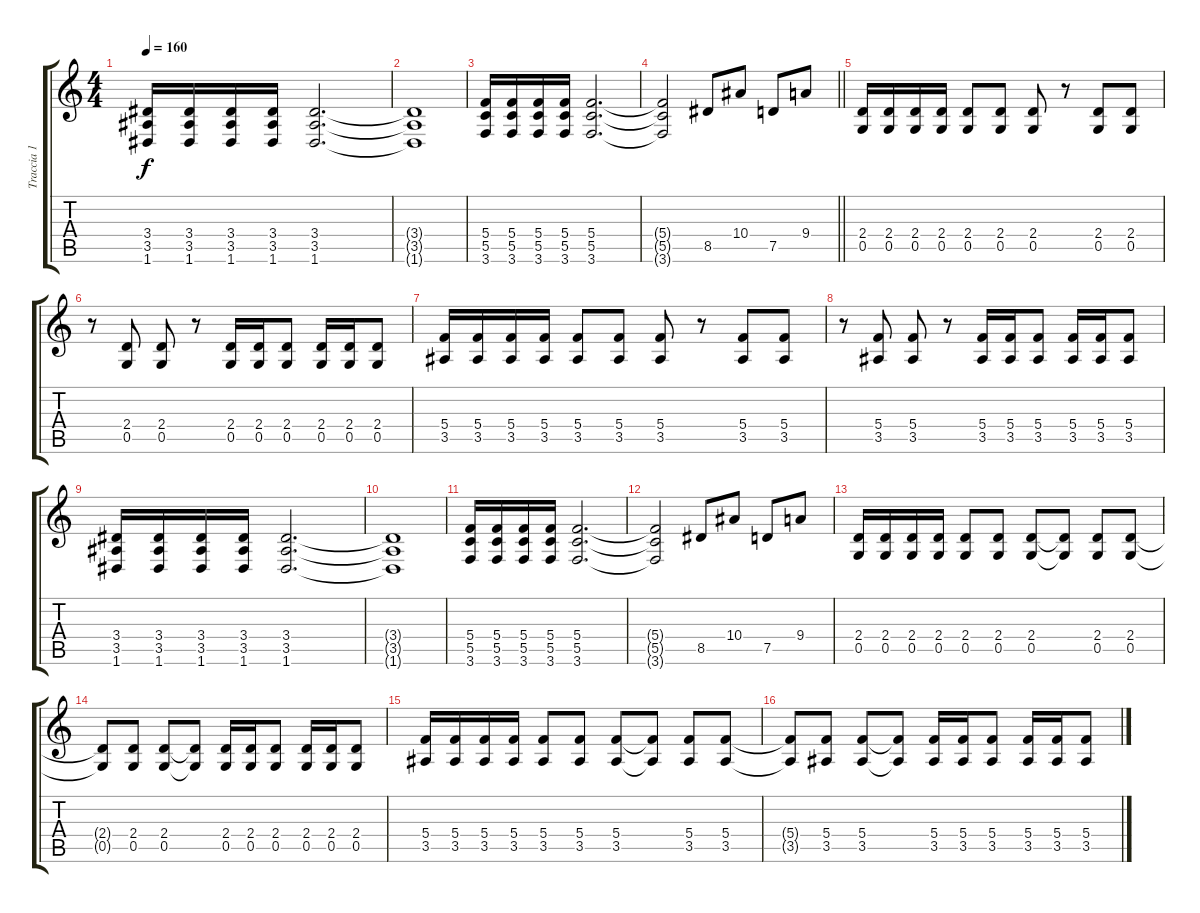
\track ("Traccia 1" "Traccia 1") {instrument distortionguitar}
\staff {score tabs}
\tuning (D4 A3 F3 C3 G2 D2) {hide}
\ts (4 4)
\tempo 160
\clef g2
\ks c
(3.4 3.5 1.6).16{dy f} (3.4 3.5 1.6).16 (3.4 3.5 1.6).16 (3.4 3.5 1.6).16 (3.4 3.5 1.6).2{d} |
(3.4{t} 3.5{t} 1.6{t}).1 |
(5.4 5.5 3.6).16 (5.4 5.5 3.6).16 (5.4 5.5 3.6).16 (5.4 5.5 3.6).16 (5.4 5.5 3.6).2{d} |
\barLineRight lightlight
(5.4{t} 5.5{t} 3.6{t}).2 8.5.8 10.4.8 7.5.8 9.4.8 |
(2.4 0.5).16 (2.4 0.5).16 (2.4 0.5).16 (2.4 0.5).16 (2.4 0.5).8 (2.4 0.5).8 (2.4 0.5).8 r.8 (2.4 0.5).8 (2.4 0.5).8 |
r.8 (2.4 0.5).8 (2.4 0.5).8 r.8 (2.4 0.5).16 (2.4 0.5).16 (2.4 0.5).8 (2.4 0.5).16 (2.4 0.5).16 (2.4 0.5).8 |
(5.4 3.5).16 (5.4 3.5).16 (5.4 3.5).16 (5.4 3.5).16 (5.4 3.5).8 (5.4 3.5).8 (5.4 3.5).8 r.8 (5.4 3.5).8 (5.4 3.5).8 |
r.8 (5.4 3.5).8 (5.4 3.5).8 r.8 (5.4 3.5).16 (5.4 3.5).16 (5.4 3.5).8 (5.4 3.5).16 (5.4 3.5).16 (5.4 3.5).8 |
(3.4 3.5 1.6).16 (3.4 3.5 1.6).16 (3.4 3.5 1.6).16 (3.4 3.5 1.6).16 (3.4 3.5 1.6).2{d} |
(3.4{t} 3.5{t} 1.6{t}).1 |
(5.4 5.5 3.6).16 (5.4 5.5 3.6).16 (5.4 5.5 3.6).16 (5.4 5.5 3.6).16 (5.4 5.5 3.6).2{d} |
(5.4{t} 5.5{t} 3.6{t}).2 8.5.8 10.4.8 7.5.8 9.4.8 |
(2.4 0.5).16 (2.4 0.5).16 (2.4 0.5).16 (2.4 0.5).16 (2.4 0.5).8 (2.4 0.5).8 (2.4 0.5).8 (2.4{t} 0.5{t}).8 (2.4 0.5).8 (2.4 0.5).8 |
(2.4{t} 0.5{t}).8 (2.4 0.5).8 (2.4 0.5).8 (2.4{t} 0.5{t}).8 (2.4 0.5).16 (2.4 0.5).16 (2.4 0.5).8 (2.4 0.5).16 (2.4 0.5).16 (2.4 0.5).8 |
(5.4 3.5).16 (5.4 3.5).16 (5.4 3.5).16 (5.4 3.5).16 (5.4 3.5).8 (5.4 3.5).8 (5.4 3.5).8 (5.4{t} 3.5{t}).8 (5.4 3.5).8 (5.4 3.5).8 |
(5.4{t} 3.5{t}).8 (5.4 3.5).8 (5.4 3.5).8 (5.4{t} 3.5{t}).8 (5.4 3.5).16 (5.4 3.5).16 (5.4 3.5).8 (5.4 3.5).16 (5.4 3.5).16 (5.4 3.5).8
